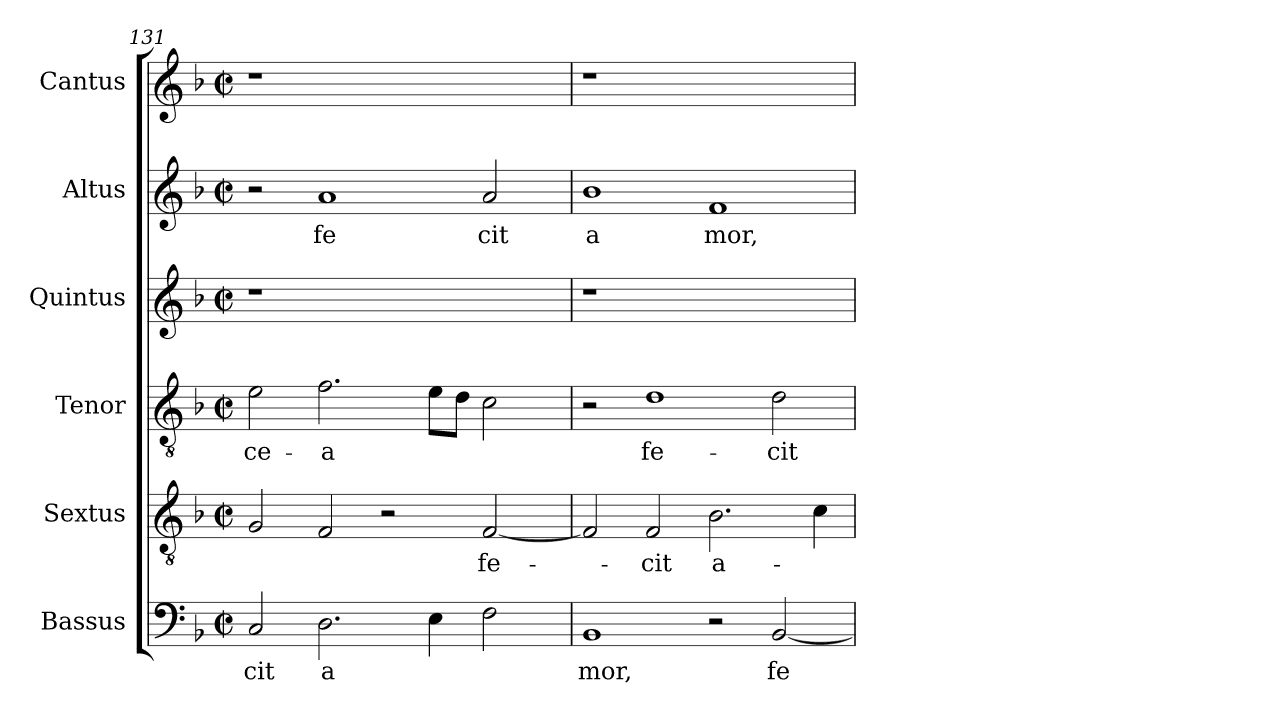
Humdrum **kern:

**kern	**text	**kern	**text	**kern	**text	**kern	**kern	**text	**kern
*part6	*part6	*part5	*part5	*part4	*part4	*part3	*part2	*part2	*part1
*staff6	*staff6	*staff5	*staff5	*staff4	*staff4	*staff3	*staff2	*staff2	*staff1
*I"Bassus	*	*I"Sextus	*	*I"Tenor	*	*I"Quintus	*I"Altus	*	*I"Cantus
*I'Bassus	*	*I'Sextus	*	*I'Tenor	*	*I'Quintus	*I'Altus	*	*I'Cantus
!!LO:LB:g=z
*clefF4	*	*clefGv2	*	*clefGv2	*	*clefG2	*clefG2	*	*clefG2
*k[b-]	*	*k[b-]	*	*k[b-]	*	*k[b-]	*k[b-]	*	*k[b-]
*F:	*	*F:	*	*F:	*	*F:	*F:	*	*F:
*M2/2	*	*M2/2	*	*M2/2	*	*M2/2	*M2/2	*	*M2/2
*met(c|)	*	*met(c|)	*	*met(c|)	*	*met(c|)	*met(c|)	*	*met(c|)
=131	=131	=131	=131	=131	=131	=131	=131	=131	=131
!	!LO:LY:b:cj	!	!	!	!LO:LY:b:cj	!	!	!	!
*	*	*^	*	*	*	*	*	*	*
2C/	cit	2G/	64ryy	.	2e\	ce-	1r	2r	.	1r
.	.	.	1ryy	.	.	.	.	.	.	.
!	!LO:LY:b:cj	!	!	!	!	!LO:LY:b:cj	!	!	!LO:LY:b:cj	!
2.D\	a	2F/	.	.	2.f\	-a	.	1a	fe	.
.	.	2r	.	.	.	.	1ryy	.	.	1ryy
.	.	.	2ryy	.	.	.	.	.	.	.
4E\	.	.	.	.	8e\L	.	.	.	.	.
.	.	.	.	.	8d\J	.	.	.	.	.
!	!	!	!	!LO:LY:b:cj	!	!	!	!	!LO:LY:b:cj	!
2F\	.	[<2F/	.	fe-	2c\	.	.	2a/	cit	.
.	.	.	4ryy	.	.	.	.	.	.	.
.	.	.	8...ryy	.	.	.	.	.	.	.
=132	=132	=132	=132	=132	=132	=132	=132	=132	=132	=132
!	!LO:LY:b:cj	!	!	!	!	!	!	!	!LO:LY:b:cj	!
*	*	*v	*v	*	*	*	*	*	*	*
1BB-	mor,	2F/]	.	2r	.	1r	1b-	a	1r
!	!	!	!LO:LY:b:cj	!	!LO:LY:b:cj	!	!	!	!
.	.	2F/	-cit	1d	fe-	.	.	.	.
!	!	!	!LO:LY:b:cj	!	!	!	!	!LO:LY:b:cj	!
2r	.	2.B-\	a-	.	.	1ryy	1f	mor,	1ryy
!	!LO:LY:b:cj	!	!	!	!LO:LY:b:cj	!	!	!	!
[<2BB-/	fe	.	.	2d\	-cit	.	.	.	.
.	.	4c\	.	.	.	.	.	.	.
=	=	=	=	=	=	=	=	=	=
*-	*-	*-	*-	*-	*-	*-	*-	*-	*-
